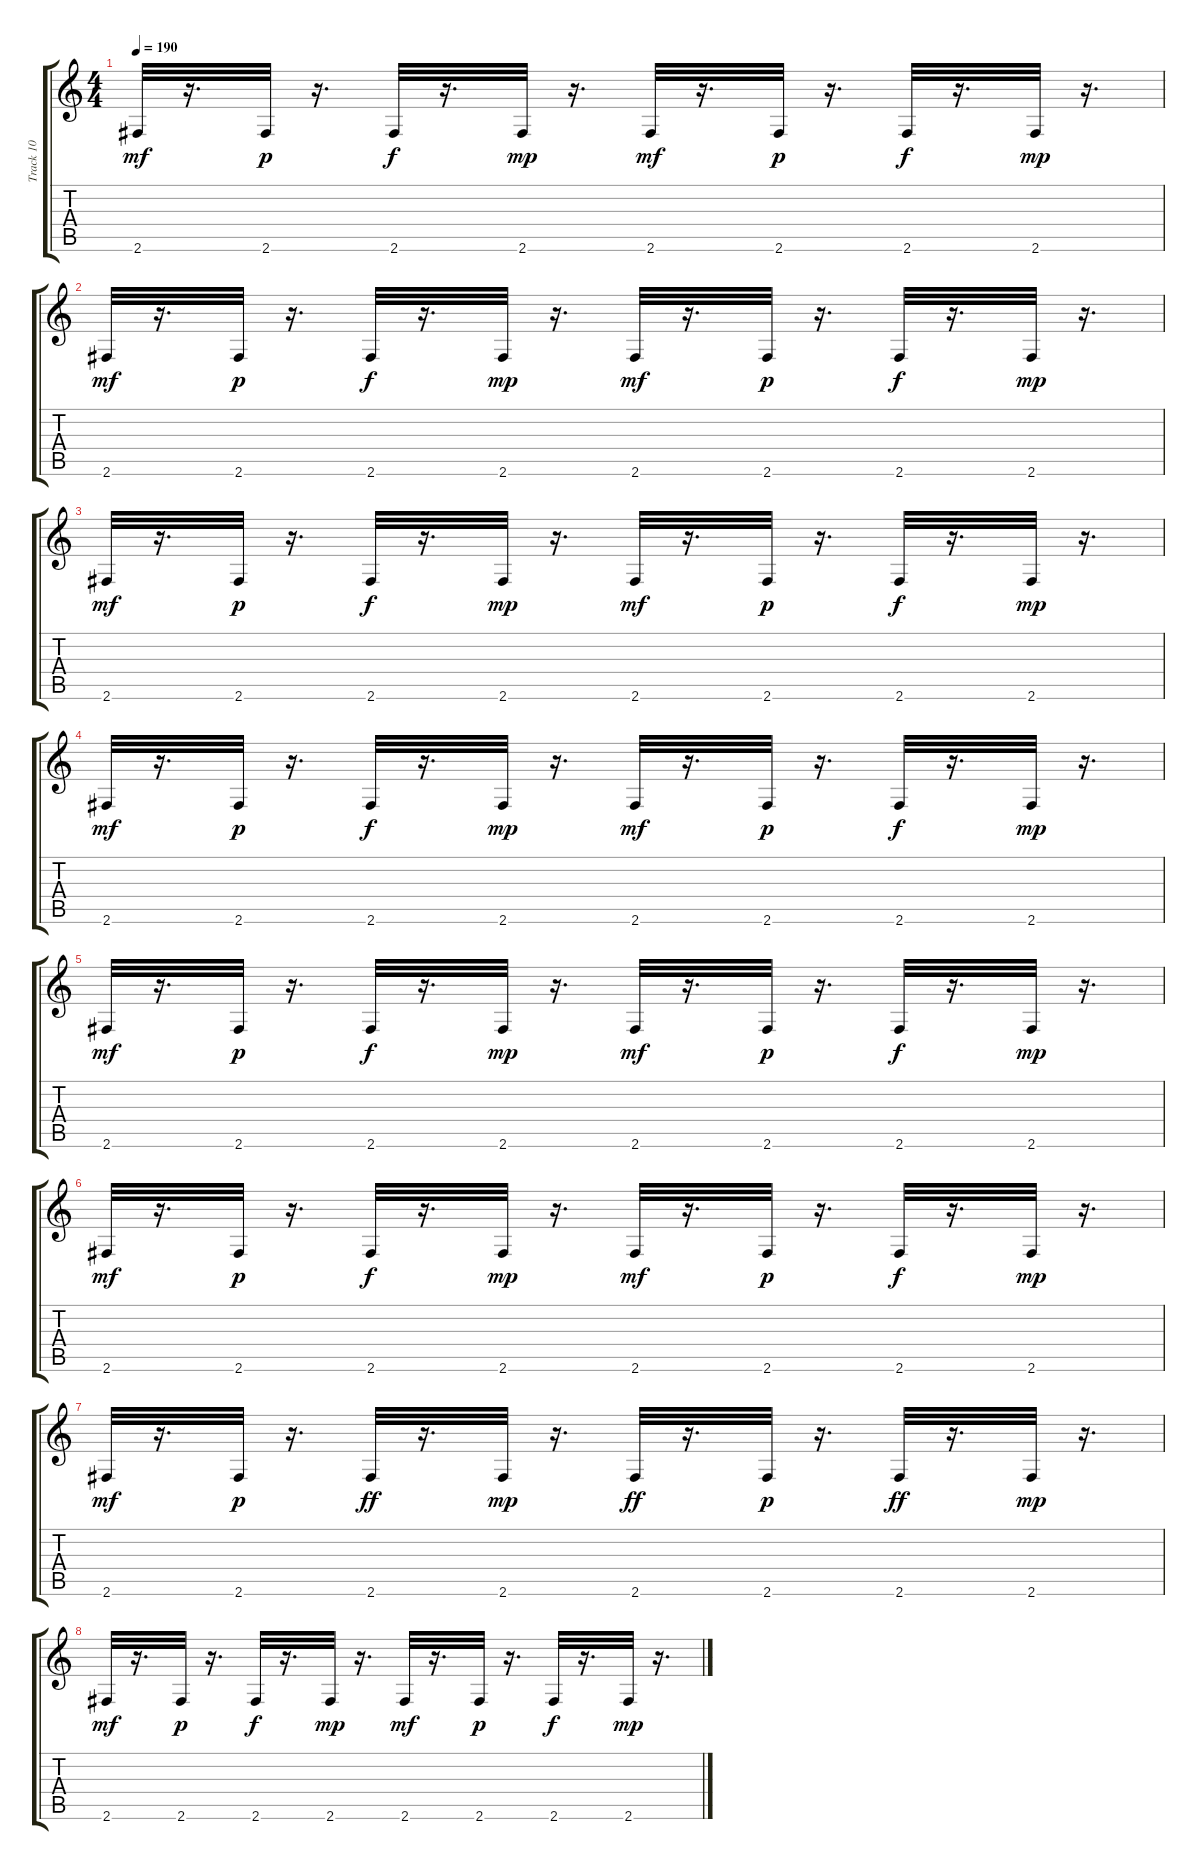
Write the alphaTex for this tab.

\track ("Track 10" "Track 10") {instrument acousticguitarsteel}
\staff {score tabs}
\tuning (E4 B3 G3 D3 A2 E2) {hide}
\ts (4 4)
\tempo 190
\clef g2
\ks c
2.6.32{dy mf} r.16{d} 2.6.32{dy p} r.16{d} 2.6.32{dy f} r.16{d} 2.6.32{dy mp} r.16{d} 2.6.32{dy mf} r.16{d} 2.6.32{dy p} r.16{d} 2.6.32{dy f} r.16{d} 2.6.32{dy mp} r.16{d} |
2.6.32{dy mf} r.16{d} 2.6.32{dy p} r.16{d} 2.6.32{dy f} r.16{d} 2.6.32{dy mp} r.16{d} 2.6.32{dy mf} r.16{d} 2.6.32{dy p} r.16{d} 2.6.32{dy f} r.16{d} 2.6.32{dy mp} r.16{d} |
2.6.32{dy mf} r.16{d} 2.6.32{dy p} r.16{d} 2.6.32{dy f} r.16{d} 2.6.32{dy mp} r.16{d} 2.6.32{dy mf} r.16{d} 2.6.32{dy p} r.16{d} 2.6.32{dy f} r.16{d} 2.6.32{dy mp} r.16{d} |
2.6.32{dy mf} r.16{d} 2.6.32{dy p} r.16{d} 2.6.32{dy f} r.16{d} 2.6.32{dy mp} r.16{d} 2.6.32{dy mf} r.16{d} 2.6.32{dy p} r.16{d} 2.6.32{dy f} r.16{d} 2.6.32{dy mp} r.16{d} |
2.6.32{dy mf} r.16{d} 2.6.32{dy p} r.16{d} 2.6.32{dy f} r.16{d} 2.6.32{dy mp} r.16{d} 2.6.32{dy mf} r.16{d} 2.6.32{dy p} r.16{d} 2.6.32{dy f} r.16{d} 2.6.32{dy mp} r.16{d} |
2.6.32{dy mf} r.16{d} 2.6.32{dy p} r.16{d} 2.6.32{dy f} r.16{d} 2.6.32{dy mp} r.16{d} 2.6.32{dy mf} r.16{d} 2.6.32{dy p} r.16{d} 2.6.32{dy f} r.16{d} 2.6.32{dy mp} r.16{d} |
2.6.32{dy mf} r.16{d} 2.6.32{dy p} r.16{d} 2.6.32{dy ff} r.16{d} 2.6.32{dy mp} r.16{d} 2.6.32{dy ff} r.16{d} 2.6.32{dy p} r.16{d} 2.6.32{dy ff} r.16{d} 2.6.32{dy mp} r.16{d} |
2.6.32{dy mf} r.16{d} 2.6.32{dy p} r.16{d} 2.6.32{dy f} r.16{d} 2.6.32{dy mp} r.16{d} 2.6.32{dy mf} r.16{d} 2.6.32{dy p} r.16{d} 2.6.32{dy f} r.16{d} 2.6.32{dy mp} r.16{d}
